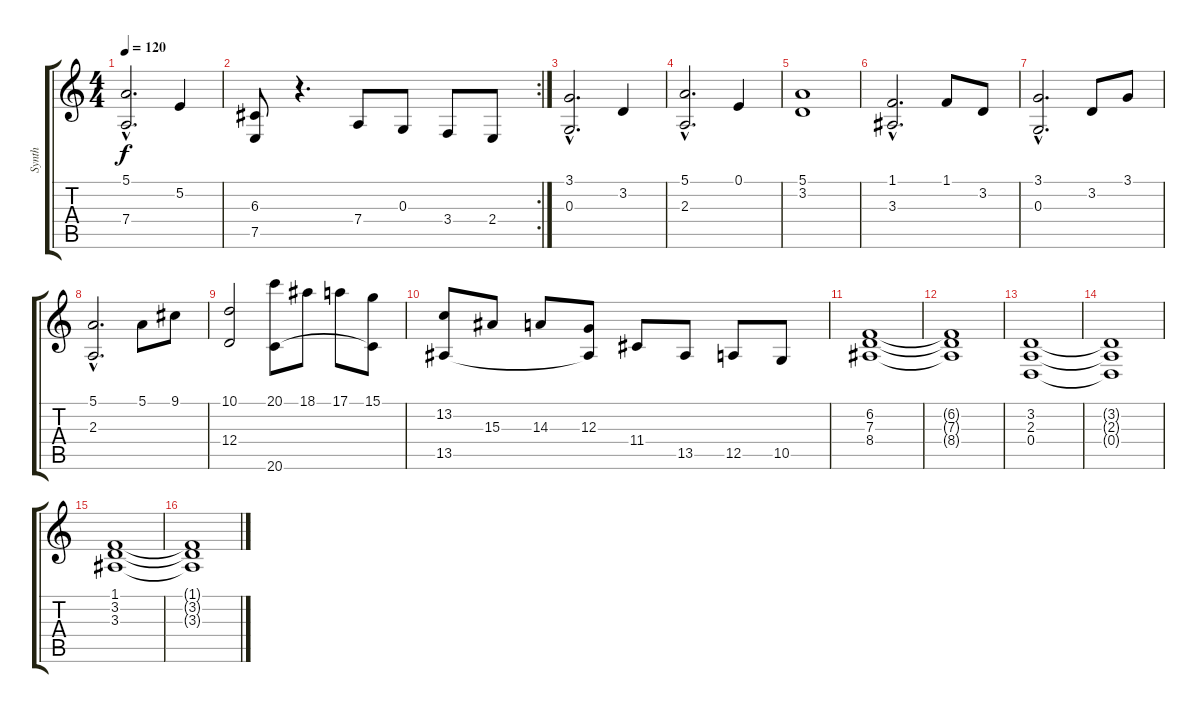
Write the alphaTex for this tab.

\track ("Synth" "Synth") {instrument stringensemble1}
\staff {score tabs}
\tuning (E4 B3 G3 D3 A2 E2) {hide}
\ts (4 4)
\tempo 120
\clef g2
\ks c
(5.1{hac} 7.4{hac}).2{d dy f} 5.2.4 |
\rc 2
(6.3 7.5).8 r.4{d} 7.4.8 0.3.8 3.4.8 2.4.8 |
(3.1{hac} 0.3{hac}).2{d} 3.2.4 |
(5.1 2.3{hac}).2{d} 0.1.4 |
(5.1 3.2).1 |
(1.1{hac} 3.3{hac}).2{d} 1.1.8 3.2.8 |
(3.1{hac} 0.3{hac}).2{d} 3.2.8 3.1.8 |
(5.1 2.3{hac}).2{d} 5.1.8 9.1.8 |
(10.1 12.4).2 (20.1 20.6).8 18.1.8 17.1.8 (15.1 20.6{t}).8 |
(13.2 13.5).8 15.3.8 14.3.8 (12.3 13.5{t}).8 11.4.8 13.5.8 12.5.8 10.5.8 |
(6.2 7.3 8.4).1 |
(6.2{t} 7.3{t} 8.4{t}).1 |
(3.2 2.3 0.4).1 |
(3.2{t} 2.3{t} 0.4{t}).1 |
(1.1 3.2 3.3).1 |
(1.1{t} 3.2{t} 3.3{t}).1
